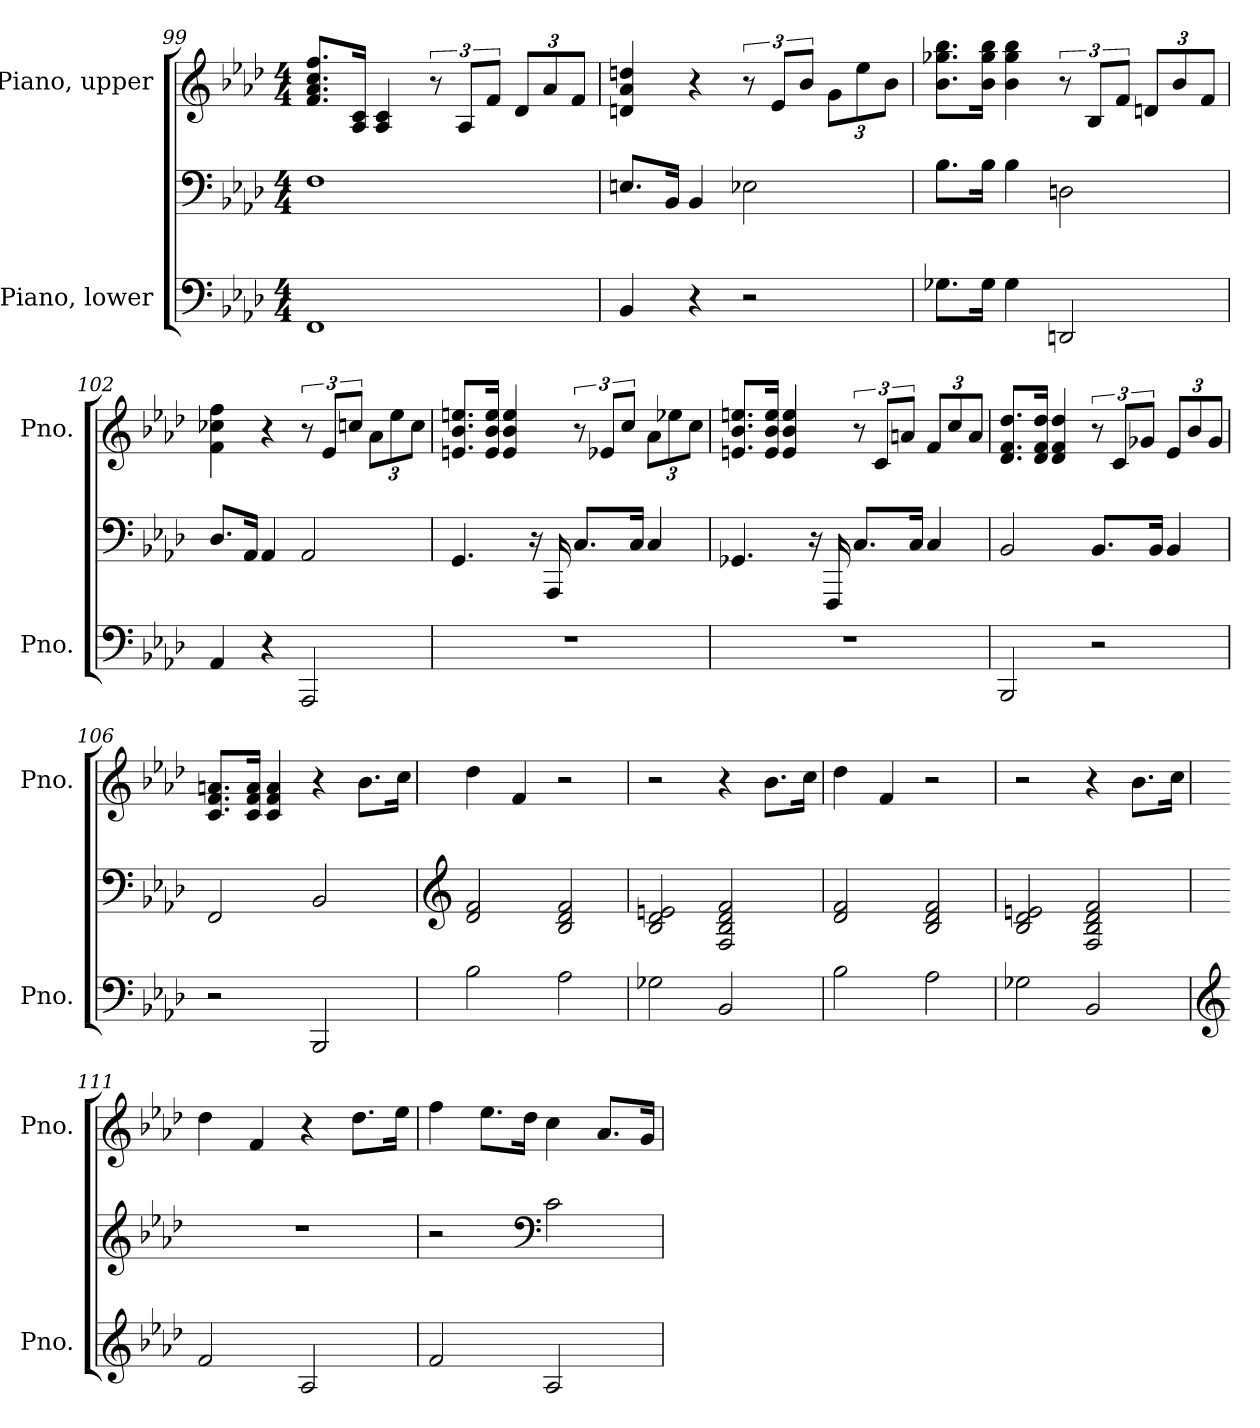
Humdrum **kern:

**kern	**kern	**kern
*part2	*part2	*part1
*staff3	*staff2	*staff1
*I"Piano, lower	*	*I"Piano, upper
*I'Pno.	*	*I'Pno.
*clefF4	*clefF4	*clefG2
*k[b-e-a-d-]	*k[b-e-a-d-]	*k[b-e-a-d-]
*M4/4	*M4/4	*M4/4
=99	=99	=99
1FF	1F	8.f/ 8.a-/ 8.cc/ 8.ff/L
.	.	16A-/ 16c/Jk
.	.	4A-/ 4c/
.	.	12r
.	.	12A-/L
.	.	12f/J
*	*	*Xbrackettup
.	.	12d-/L
.	.	12a-/
.	.	12f/J
!!LO:LB:g=z
=100	=100	=100
4BB-/	8.En/L	4dn/ 4a-/ 4ddn/
.	16BB-/Jk	.
4r	4BB-/	4r
*	*	*brackettup
2r	2E-X\	12r
.	.	12e-/L
.	.	12b-/J
*	*	*Xbrackettup
.	.	12g\L
.	.	12ee-\
.	.	12b-\J
=101	=101	=101
8.G-X\L	8.B-\L	8.b-\ 8.gg-X\ 8.bb-\L
16G-\Jk	16B-\Jk	16b-\ 16gg-\ 16bb-\Jk
4G-\	4B-\	4b-\ 4gg-\ 4bb-\
*	*	*brackettup
2DDn/	2Dn\	12r
.	.	12B-/L
.	.	12f/J
*	*	*Xbrackettup
.	.	12dn/L
.	.	12b-/
.	.	12f/J
=102	=102	=102
4AA-/	8.D-/L	4f\ 4cc-X\ 4ff\
.	16AA-/Jk	.
4r	4AA-/	4r
*	*	*brackettup
2AAA-/	2AA-/	12r
.	.	12e-/L
.	.	12ccn/J
*	*	*Xbrackettup
.	.	12a-\L
.	.	12ee-\
.	.	12cc\J
!!LO:PB:g=z
=103	=103	=103
1r	4.GG/	8.en/ 8.b-/ 8.een/L
.	.	16e/ 16b-/ 16ee/Jk
.	.	4e/ 4b-/ 4ee/
.	16r	.
.	16AAA-/	.
*	*	*brackettup
.	8.C/L	12r
.	.	12e-X/L
.	.	12cc/J
.	16C/Jk	.
*	*	*Xbrackettup
.	4C/	12a-\L
.	.	12ee-X\
.	.	12cc\J
=104	=104	=104
1r	4.GG-X/	8.en/ 8.b-/ 8.een/L
.	.	16e/ 16b-/ 16ee/Jk
.	.	4e/ 4b-/ 4ee/
.	16r	.
.	16FFF/	.
*	*	*brackettup
.	8.C/L	12r
.	.	12c/L
.	.	12an/J
.	16C/Jk	.
*	*	*Xbrackettup
.	4C/	12f/L
.	.	12cc/
.	.	12a/J
=105	=105	=105
2BBB-/	2BB-/	8.d-/ 8.f/ 8.dd-/L
.	.	16d-/ 16f/ 16dd-/Jk
.	.	4d-/ 4f/ 4dd-/
*	*	*brackettup
2r	8.BB-/L	12r
.	.	12c/L
.	.	12g-X/J
.	16BB-/Jk	.
*	*	*Xbrackettup
.	4BB-/	12e-/L
.	.	12b-/
.	.	12g-/J
!!LO:LB:g=z
=106	=106	=106
2r	2FF/	8.c/ 8.f/ 8.an/L
.	.	16c/ 16f/ 16a/Jk
.	.	4c/ 4f/ 4a/
2BBB-/	2BB-/	4r
.	.	8.b-\L
.	.	16cc\Jk
=107	=107	=107
*	*clefG2	*
2B-\	2d-/ 2f/	4dd-\
.	.	4f/
2A-\	2B-/ 2d-/ 2f/	2r
=108	=108	=108
2G-X\	2B-/ 2d-/ 2en/	2r
2BB-/	2F/ 2B-/ 2d-/ 2f/	4r
.	.	8.b-\L
.	.	16cc\Jk
=109	=109	=109
2B-\	2d-/ 2f/	4dd-\
.	.	4f/
2A-\	2B-/ 2d-/ 2f/	2r
=110	=110	=110
2G-X\	2B-/ 2d-/ 2en/	2r
2BB-/	2F/ 2B-/ 2d-/ 2f/	4r
.	.	8.b-\L
.	.	16cc\Jk
=111	=111	=111
*clefG2	*	*
2f/	1r	4dd-\
.	.	4f/
2A-/	.	4r
.	.	8.dd-\L
.	.	16ee-\Jk
!!LO:LB:g=z
=112	=112	=112
2f/	2r	4ff\
.	.	8.ee-\L
.	.	16dd-\Jk
*	*clefF4	*
2A-/	2c\	4cc\
.	.	8.a-/L
.	.	16g/Jk
=	=	=
*-	*-	*-
